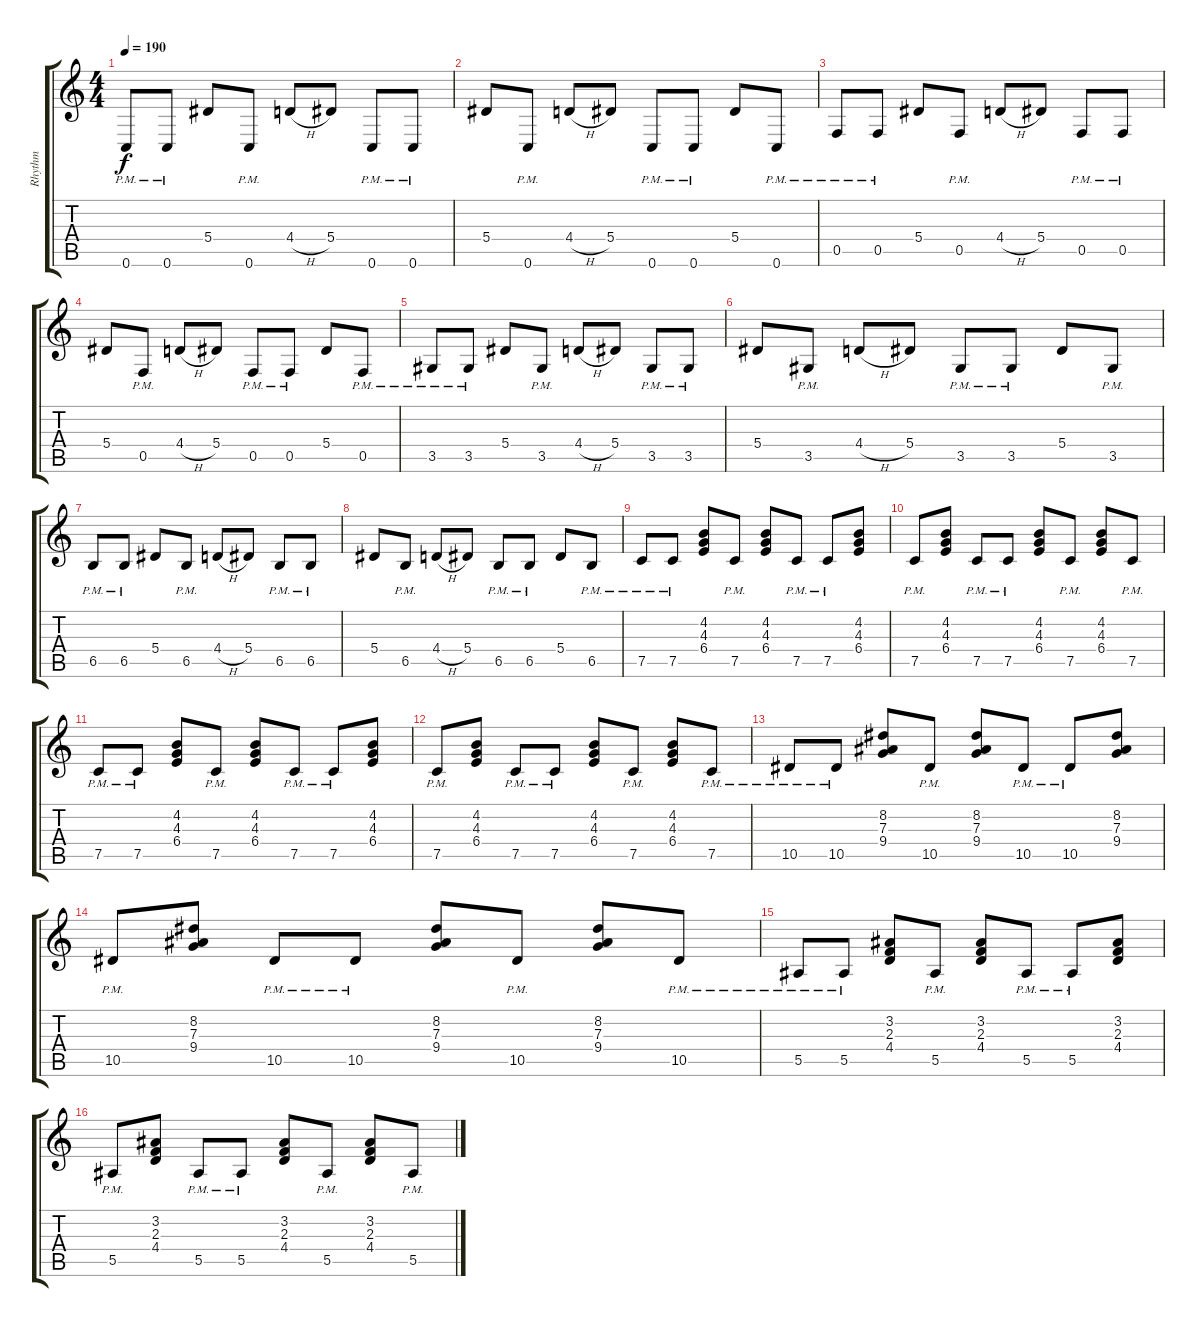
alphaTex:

\track ("Rhythm" "Rhythm") {instrument distortionguitar}
\staff {score tabs}
\tuning (C4 G3 Eb3 Bb2 F2 C2) {hide}
\ts (4 4)
\tempo 190
\clef g2
\ks c
0.6{pm}.8{dy f} 0.6{pm}.8 5.4.8 0.6{pm}.8 4.4{h}.8 5.4.8 0.6{pm}.8 0.6{pm}.8 |
5.4.8 0.6{pm}.8 4.4{h}.8 5.4.8 0.6{pm}.8 0.6{pm}.8 5.4.8 0.6{pm}.8 |
0.5{pm}.8 0.5{pm}.8 5.4.8 0.5{pm}.8 4.4{h}.8 5.4.8 0.5{pm}.8 0.5{pm}.8 |
5.4.8 0.5{pm}.8 4.4{h}.8 5.4.8 0.5{pm}.8 0.5{pm}.8 5.4.8 0.5{pm}.8 |
3.5{pm}.8 3.5{pm}.8 5.4.8 3.5{pm}.8 4.4{h}.8 5.4.8 3.5{pm}.8 3.5{pm}.8 |
5.4.8 3.5{pm}.8 4.4{h}.8 5.4.8 3.5{pm}.8 3.5{pm}.8 5.4.8 3.5{pm}.8 |
6.5{pm}.8 6.5{pm}.8 5.4.8 6.5{pm}.8 4.4{h}.8 5.4.8 6.5{pm}.8 6.5{pm}.8 |
5.4.8 6.5{pm}.8 4.4{h}.8 5.4.8 6.5{pm}.8 6.5{pm}.8 5.4.8 6.5{pm}.8 |
7.5{pm}.8 7.5{pm}.8 (4.2 4.3 6.4).8 7.5{pm}.8 (4.2 4.3 6.4).8 7.5{pm}.8 7.5{pm}.8 (4.2 4.3 6.4).8 |
7.5{pm}.8 (4.2 4.3 6.4).8 7.5{pm}.8 7.5{pm}.8 (4.2 4.3 6.4).8 7.5{pm}.8 (4.2 4.3 6.4).8 7.5{pm}.8 |
7.5{pm}.8 7.5{pm}.8 (4.2 4.3 6.4).8 7.5{pm}.8 (4.2 4.3 6.4).8 7.5{pm}.8 7.5{pm}.8 (4.2 4.3 6.4).8 |
7.5{pm}.8 (4.2 4.3 6.4).8 7.5{pm}.8 7.5{pm}.8 (4.2 4.3 6.4).8 7.5{pm}.8 (4.2 4.3 6.4).8 7.5{pm}.8 |
10.5{pm}.8 10.5{pm}.8 (8.2 7.3 9.4).8 10.5{pm}.8 (8.2 7.3 9.4).8 10.5{pm}.8 10.5{pm}.8 (8.2 7.3 9.4).8 |
10.5{pm}.8 (8.2 7.3 9.4).8 10.5{pm}.8 10.5{pm}.8 (8.2 7.3 9.4).8 10.5{pm}.8 (8.2 7.3 9.4).8 10.5{pm}.8 |
5.5{pm}.8 5.5{pm}.8 (3.2 2.3 4.4).8 5.5{pm}.8 (3.2 2.3 4.4).8 5.5{pm}.8 5.5{pm}.8 (3.2 2.3 4.4).8 |
5.5{pm}.8 (3.2 2.3 4.4).8 5.5{pm}.8 5.5{pm}.8 (3.2 2.3 4.4).8 5.5{pm}.8 (3.2 2.3 4.4).8 5.5{pm}.8
